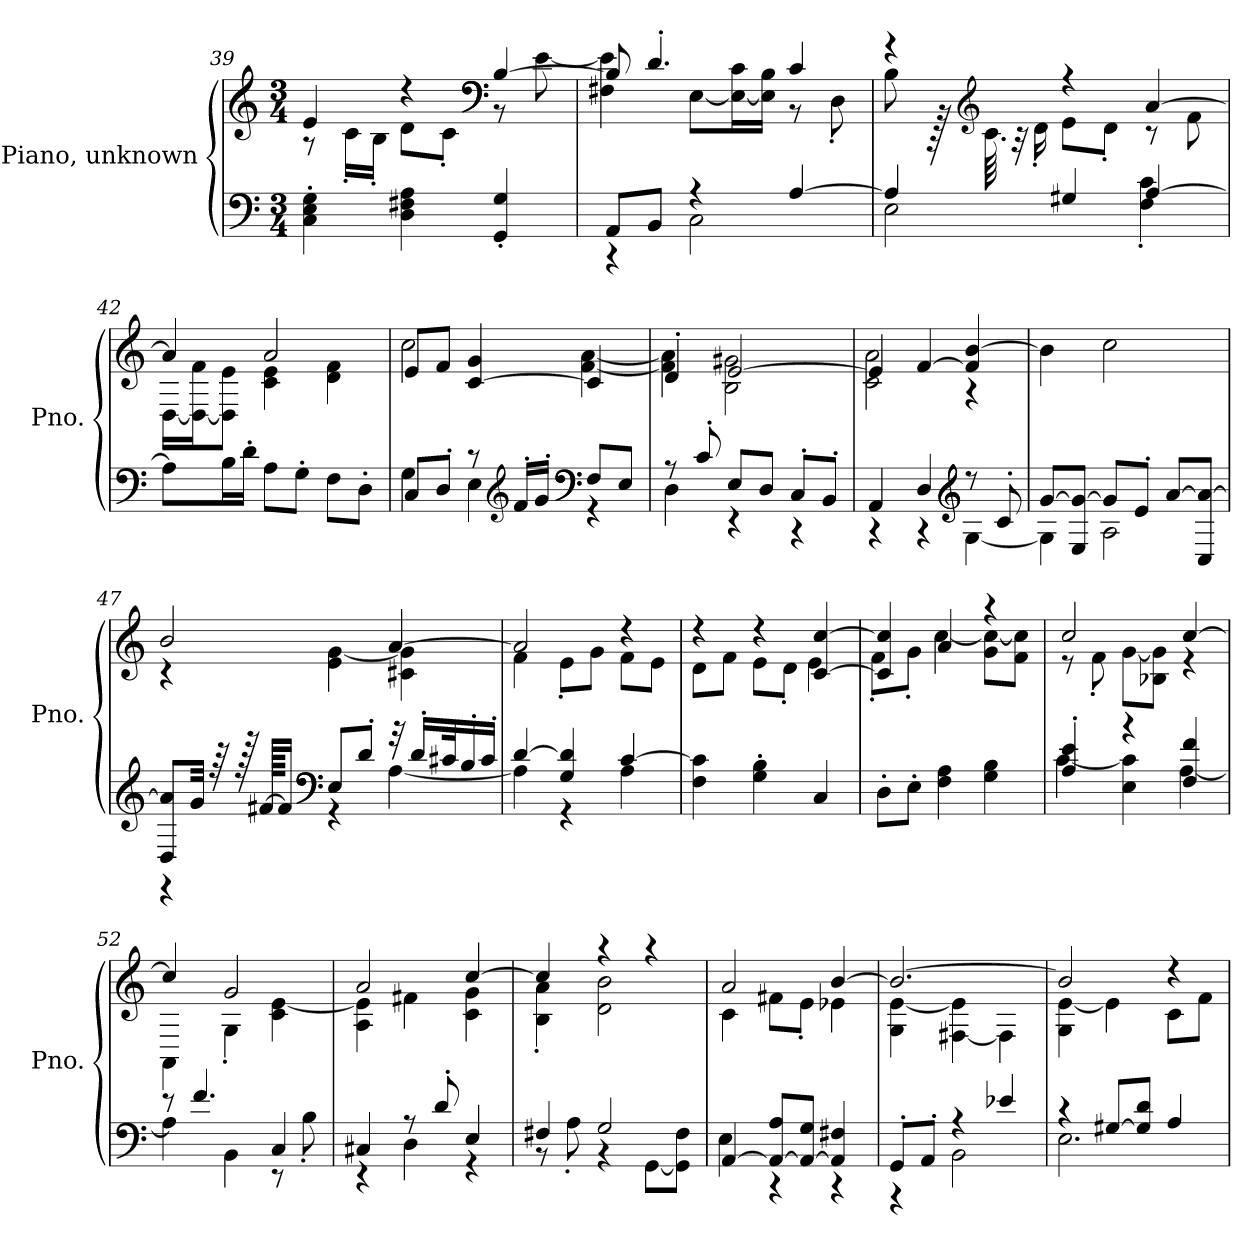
**kern	**kern
*part1	*part1
*staff2	*staff1
*I"Piano, unknown	*
*I'Pno.	*
!!LO:LB:g=z
*clefF4	*clefG2
*k[]	*k[]
*M3/4	*M3/4
=39	=39
*	*^
4C\' 4E\' 4G\'	4e/	8r
.	.	16c'\LL
.	.	16B'\JJ
4D\ 4F#X\ 4A\	4r	8d\L
.	.	8c'\J
*	*clefF4	*
4GG/' 4G/'	[4B/	8r
.	.	[8e\
=40	=40	=40
*^	*	*
8AA/L	4r	8B/]	4F#X\ 4e\]
8BB/J	.	4.d'/	.
4r	2C\	.	[8E\L
.	.	.	16E\_ 16c\L
.	.	.	16E\] 16B\JJ
[4A/	.	4c/	8r
.	.	.	8D'\
=41	=41	=41	=41
4A/]	2E\	4r	8B\
.	.	.	128r
*	*	*clefG2	*
.	.	.	64.c\
.	.	.	32r
.	.	.	16d'\
4G#X/	.	4r	8e\L
.	.	.	8d'\J
[4A/	4F\' 4c\'	[4a/	8r
.	.	.	8f\
*v	*v	*	*
=42	=42	=42
8A\L]	4a/]	[16D\LL
.	.	16D\_ 16f\J
16B\L	.	8D\] 8e\J
16d'\JJ	.	.
8A\L	2a/	4c\ 4e\
8G'\J	.	.
8F\L	.	4d\ 4f\
8D'\J	.	.
!!LO:LB:g=z	!!
=43	=43	=43
*^	*	*
8C/L	4G\	8e/L	2cc\
8D'/J	.	8f/J	.
8r	4E\	[4c/ 4g/	.
*clefG2	*	*	*
16f'/LL	.	.	.
16g'/JJ	.	.	.
*clefF4	*	*	*
8F/L	4r	4c/]	[4f\ [4a\
8E/J	.	.	.
=44	=44	=44	=44
8r	4D\	4d'/	4f\] 4a\]
8c'/	.	.	.
8E/L	4r	[2e/	2B\ 2g#X\
8D/J	.	.	.
8C'/L	4r	.	.
8BB'/J	.	.	.
=45	=45	=45	=45
4AA/	4r	4e/]	2c\ 2a\
4D/	4r	[4f/	.
*clefG2	*	*	*
8r	[4G\	4f/] [4b/	4r
8c'/	.	.	.
*	*	*v	*v
=46	=46	=46
[8g/L	4G\]	4b\]
8E/ 8g/_J	.	.
8g/L]	2A\	2cc\
8e'/J	.	.
[8a/L	.	.
8C/ 8a/_J	.	.
!!LO:LB:g=z
=47	=47	=47
*	*	*^
8D/ 8a/]L	4r	2b/	4r
32g/Jkk	.	.	.
64r	.	.	.
128r	.	.	.
[128f#X/KKKLL	.	.	.
16f#/JJ]	.	.	.
*clefF4	*	*	*
8E/L	4r	.	4e\ [4g\
8d'/J	.	.	.
32r	[4A\	[4a/	4c#X\ 4g\]
16d'/LL	.	.	.
32c#X/K	.	.	.
16B'/	.	.	.
16c#'/JJ	.	.	.
=48	=48	=48	=48
[4d/	4A\]	2a/]	4f\
4G/ 4d/]	4r	.	8e'\L
.	.	.	8g\J
[4c/	4A\	4r	8f\L
.	.	.	8e\J
*v	*v	*	*
=49	=49	=49
4F\ 4c\]	4r	8d\L
.	.	8f\J
4G\' 4B\'	4r	8e\L
.	.	8d'\J
4C/	[4c/ [4cc/	4e\
=50	=50	=50
8D'\L	4c/] 4cc/]	8f'\L
8E'\J	.	8g'\J
4F\ 4A\	4a/	[4cc\
4G\ 4B\	4r	8g\ 8cc\_L
.	.	8f\ 8cc\]J
=51	=51	=51
*^	*	*
4A/' 4e/'	[4c\	2cc/	8r
.	.	.	8f'\
4r	4E\ 4c\]	.	[8g\L
.	.	.	8B-X\ 8g\]J
4F/ 4f/	[4A\	[4cc/	4r
!!LO:PB:g=z	!!
=52	=52	=52	=52
8r	4A\]	4cc/]	4AA\
4.f/	.	.	.
.	4BB\	2g/	4G'\
4C/	8r	.	4c\ [4e\
.	8B'\	.	.
=53	=53	=53	=53
4C#X/	4r	2a/	4A\ 4e\]
8r	4D\	.	4f#X\
8d'/	.	.	.
4E/	4r	[4cc/	4c\ 4g\
=54	=54	=54	=54
4F#X/	8r	4cc/]	4B\' 4a\'
.	8A'\	.	.
2G/	4r	4r	2d\ 2b\
.	[8GG\L	4r	.
.	8GG\] 8F#\J	.	.
=55	=55	=55	=55
[4AA/	4E\	2a/	4c\
8AA/_ 8A/L	4r	.	8f#X\L
8AA/_ 8G/J	.	.	8e'\J
4AA/] 4F#X/	4r	[4b/	4e-X\
=56	=56	=56	=56
8GG'/L	4r	2.b/_	4G\ [4e\
8AA'/J	.	.	.
4r	2BB\	.	[4F#X\ 4e\]
4e-X/	.	.	4F#\]
=57	=57	=57	=57
4r	2.E\	2b/]	4G\ [4e\
[8G#X/L	.	.	4e\]
8G#/] 8d/J	.	.	.
4A/	.	4r	8c\L
.	.	.	8f\J
*v	*v	*	*
*	*v	*v
=	=
*-	*-
